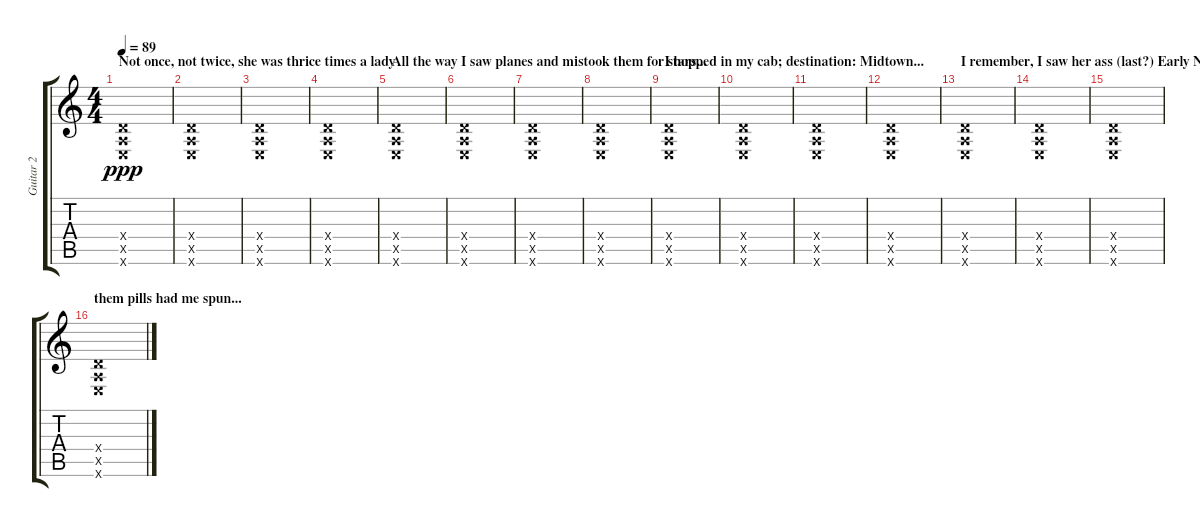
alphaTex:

\track ("Guitar 2" "Guitar 2") {instrument electricguitarjazz}
\staff {score tabs}
\tuning (E4 B3 G3 D3 A2 E2) {hide}
\ts (4 4)
\section ("" "Not once, not twice, she was thrice times a lady")
\tempo 89
\clef g2
\ks c
(0.4{x} 0.5{x} 0.6{x}).1{dy ppp volume 0} |
(0.4{x} 0.5{x} 0.6{x}).1{volume 0} |
(0.4{x} 0.5{x} 0.6{x}).1{volume 0} |
(0.4{x} 0.5{x} 0.6{x}).1{volume 0} |
\section ("" "All the way I saw planes and mistook them for stars...")
(0.4{x} 0.5{x} 0.6{x}).1{volume 0} |
(0.4{x} 0.5{x} 0.6{x}).1{volume 0} |
(0.4{x} 0.5{x} 0.6{x}).1{volume 0} |
(0.4{x} 0.5{x} 0.6{x}).1{volume 0} |
\section ("" "I hopped in my cab; destination: Midtown...")
(0.4{x} 0.5{x} 0.6{x}).1{volume 0} |
(0.4{x} 0.5{x} 0.6{x}).1{volume 0} |
(0.4{x} 0.5{x} 0.6{x}).1{volume 0} |
(0.4{x} 0.5{x} 0.6{x}).1{volume 0} |
\section ("" "I remember, I saw her ass (last?) Early November...")
(0.4{x} 0.5{x} 0.6{x}).1{volume 0} |
(0.4{x} 0.5{x} 0.6{x}).1{volume 0} |
(0.4{x} 0.5{x} 0.6{x}).1{volume 0} |
\section ("" "them pills had me spun...")
(0.4{x} 0.5{x} 0.6{x}).1{volume 0}
